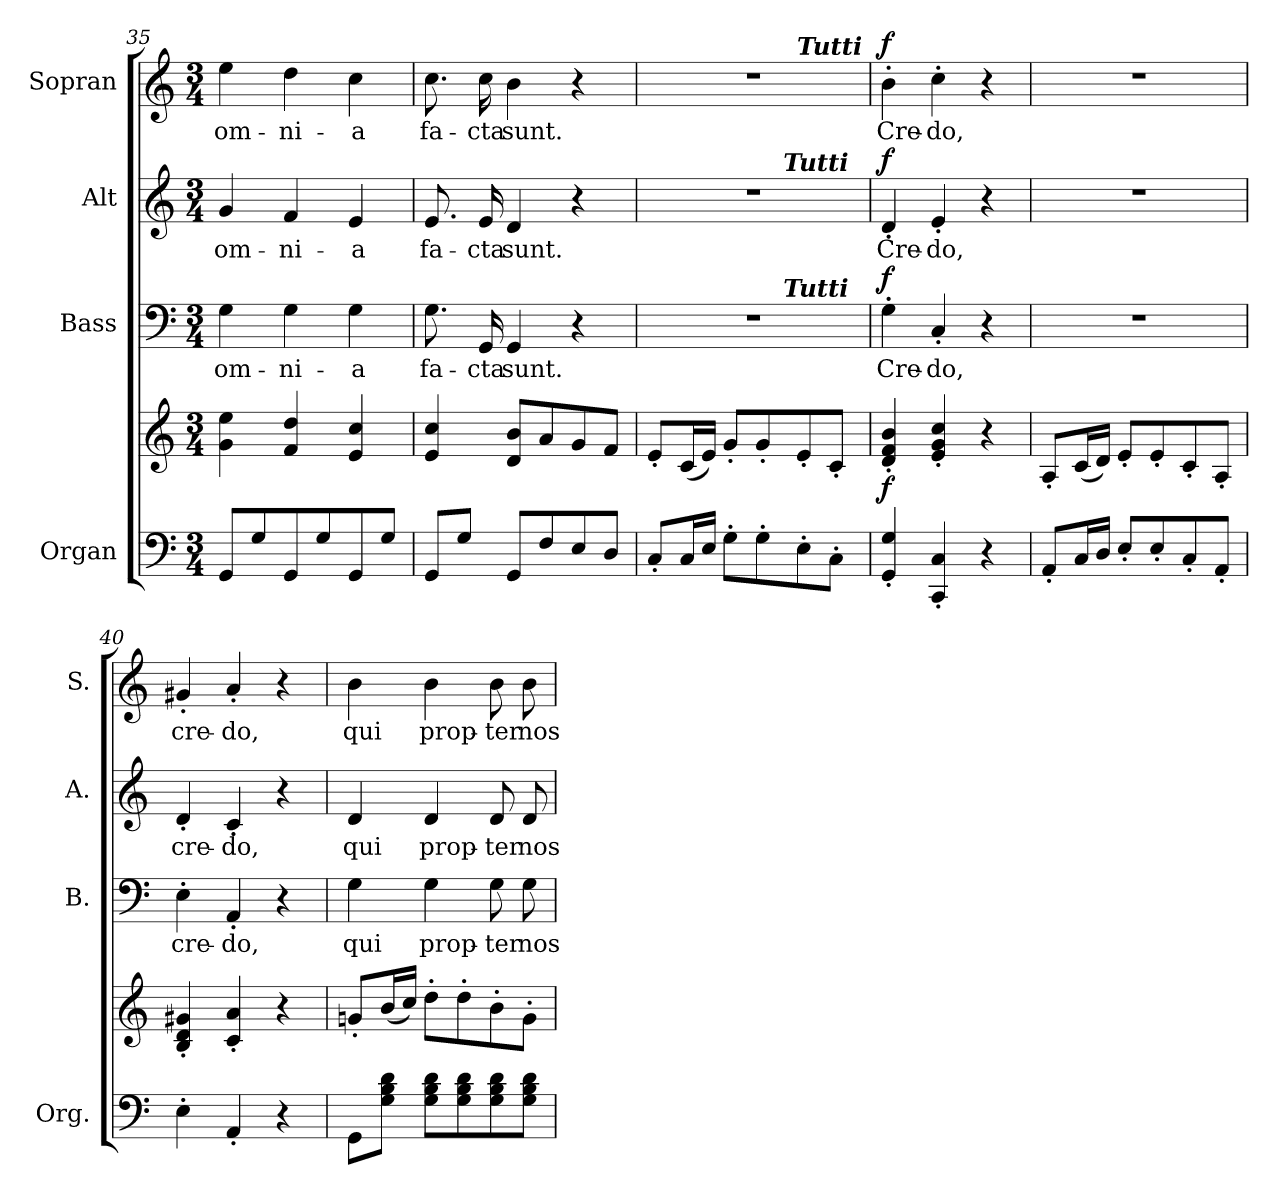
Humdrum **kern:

**kern	**kern	**dynam	**kern	**text	**dynam	**kern	**text	**dynam	**kern	**text	**dynam
*part4	*part4	*part4	*part3	*part3	*part3	*part2	*part2	*part2	*part1	*part1	*part1
*staff5	*staff4	*staff4/5	*staff3	*staff3	*staff3	*staff2	*staff2	*staff2	*staff1	*staff1	*staff1
*I"Organ	*	*	*I"Bass	*	*	*I"Alt	*	*	*I"Sopran	*	*
*I'Org.	*	*	*I'B.	*	*	*I'A.	*	*	*I'S.	*	*
*clefF4	*clefG2	*	*clefF4	*	*	*clefG2	*	*	*clefG2	*	*
*k[]	*k[]	*	*k[]	*	*	*k[]	*	*	*k[]	*	*
*C:	*C:	*	*C:	*	*	*C:	*	*	*C:	*	*
*M3/4	*M3/4	*	*M3/4	*	*	*M3/4	*	*	*M3/4	*	*
=35	=35	=35	=35	=35	=35	=35	=35	=35	=35	=35	=35
!	!	!	!	!LO:LY:b:color=#000000	!	!	!	!	!	!	!
!	!	!	!	!	!	!	!LO:LY:b:color=#000000	!	!	!	!
!	!	!	!	!	!	!	!	!	!	!LO:LY:b:color=#000000	!
8GGi/L	4gi\ 4eei	.	4Gi\	om-	.	4gi/	om-	.	4eei\	om-	.
8Gi/	.	.	.	.	.	.	.	.	.	.	.
!	!	!	!	!LO:LY:b:color=#000000	!	!	!	!	!	!	!
!	!	!	!	!	!	!	!LO:LY:b:color=#000000	!	!	!	!
!	!	!	!	!	!	!	!	!	!	!LO:LY:b:color=#000000	!
8GGi/	4fi/ 4ddi	.	4Gi\	-ni-	.	4fi/	-ni-	.	4ddi\	-ni-	.
8Gi/	.	.	.	.	.	.	.	.	.	.	.
!	!	!	!	!LO:LY:b:color=#000000	!	!	!	!	!	!	!
!	!	!	!	!	!	!	!LO:LY:b:color=#000000	!	!	!	!
!	!	!	!	!	!	!	!	!	!	!LO:LY:b:color=#000000	!
8GGi/	4ei/ 4cci	.	4Gi\	-a	.	4ei/	-a	.	4cci\	-a	.
8Gi/J	.	.	.	.	.	.	.	.	.	.	.
!!LO:LB:g=z
=36	=36	=36	=36	=36	=36	=36	=36	=36	=36	=36	=36
!	!	!	!	!LO:LY:b:color=#000000	!	!	!	!	!	!	!
!	!	!	!	!	!	!	!LO:LY:b:color=#000000	!	!	!	!
!	!	!	!	!	!	!	!	!	!	!LO:LY:b:color=#000000	!
8GGi/L	4ei/ 4cci	.	8.Gi\	fa-	.	8.ei/	fa-	.	8.cci\	fa-	.
8Gi/J	.	.	.	.	.	.	.	.	.	.	.
!	!	!	!	!LO:LY:b:color=#000000	!	!	!	!	!	!	!
!	!	!	!	!	!	!	!LO:LY:b:color=#000000	!	!	!	!
!	!	!	!	!	!	!	!	!	!	!LO:LY:b:color=#000000	!
.	.	.	16GGi/	-cta	.	16ei/	-cta	.	16cci\	-cta	.
!	!	!	!	!LO:LY:b:color=#000000	!	!	!	!	!	!	!
!	!	!	!	!	!	!	!LO:LY:b:color=#000000	!	!	!	!
!	!	!	!	!	!	!	!	!	!	!LO:LY:b:color=#000000	!
8GGi/L	8di/ 8biL	.	4GGi/	sunt.	.	4di/	sunt.	.	4bi\	sunt.	.
8Fi/	8ai/	.	.	.	.	.	.	.	.	.	.
8Ei/	8gi/	.	4r	.	.	4r	.	.	4r	.	.
8Di/J	8fi/J	.	.	.	.	.	.	.	.	.	.
=37	=37	=37	=37	=37	=37	=37	=37	=37	=37	=37	=37
!	!	!	!LO:N:vis=1	!	!	!LO:N:vis=1	!	!	!LO:N:vis=1	!	!
*	*	*	*^	*	*	*^	*	*	*^	*	*
8C'i/L	8e'i/L	.	2.r	4...ryy	.	.	2.r	4...ryy	.	.	2.r	2ryy	.	.
16Ci/L	(16ci/L	.	.	.	.	.	.	.	.	.	.	.	.	.
16Ei/JJ	16ei/JJ)	.	.	.	.	.	.	.	.	.	.	.	.	.
8G'i\L	8g'i/L	.	.	.	.	.	.	.	.	.	.	.	.	.
8G'i\	8g'i/	.	.	.	.	.	.	.	.	.	.	.	.	.
!	!	!	!	!	!	!	!	!LO:TX:a:Bi:t=Tutti	!	!	!	!	!	!
!	!	!	!	!LO:TX:a:Bi:t=Tutti	!	!	!	!	!	!	!	!	!	!
.	.	.	.	4ryy	.	.	.	4ryy	.	.	.	.	.	.
!	!	!	!	!	!	!	!	!	!	!	!	!LO:TX:a:Bi:t=Tutti	!	!
8E'i\	8e'i/	.	.	.	.	.	.	.	.	.	.	4ryy	.	.
8C'i\J	8c'i/J	.	.	.	.	.	.	.	.	.	.	.	.	.
.	.	.	.	32ryy	.	.	.	32ryy	.	.	.	.	.	.
*	*	*	*v	*v	*	*	*	*	*	*	*v	*v	*	*
*	*	*	*	*	*	*v	*v	*	*	*	*	*
=38	=38	=38	=38	=38	=38	=38	=38	=38	=38	=38	=38
*	*	*	*^	*	*	*^	*	*	*^	*	*
!	!	!	!	!	!LO:LY:b:color=#000000	!	!	!	!	!	!	!	!	!
*	*	*	*v	*v	*	*	*	*	*	*	*v	*v	*	*
*	*	*	*	*	*	*v	*v	*	*	*	*	*
*	*	*	*^	*	*	*^	*	*	*^	*	*
!	!	!	!	!	!	!	!	!	!LO:LY:b:color=#000000	!	!	!	!	!
*	*	*	*v	*v	*	*	*	*	*	*	*v	*v	*	*
*	*	*	*	*	*	*v	*v	*	*	*	*	*
*	*	*	*^	*	*	*^	*	*	*^	*	*
!	!	!	!	!	!	!	!	!	!	!	!	!	!LO:LY:b:color=#000000	!
*	*	*	*v	*v	*	*	*	*	*	*	*v	*v	*	*
*	*	*	*	*	*	*v	*v	*	*	*	*	*
4GGi/' 4Gi'	4di/' 4fi' 4bi'	f	4G'i\	Cre-	f	4d'i/	Cre-	f	4b'i\	Cre-	f
!	!	!	!	!LO:LY:b:color=#000000	!	!	!	!	!	!	!
!	!	!	!	!	!	!	!LO:LY:b:color=#000000	!	!	!	!
!	!	!	!	!	!	!	!	!	!	!LO:LY:b:color=#000000	!
4CCi/' 4Ci'	4ei/' 4gi' 4cci'	.	4C'i/	-do,	.	4e'i/	-do,	.	4cc'i\	-do,	.
4r	4r	.	4r	.	.	4r	.	.	4r	.	.
=39	=39	=39	=39	=39	=39	=39	=39	=39	=39	=39	=39
!	!	!	!LO:N:vis=1	!	!	!LO:N:vis=1	!	!	!LO:N:vis=1	!	!
8AA'i/L	8A'i/L	.	2.r	.	.	2.r	.	.	2.r	.	.
16Ci/L	(16ci/L	.	.	.	.	.	.	.	.	.	.
16Di/JJ	16di/JJ)	.	.	.	.	.	.	.	.	.	.
8E'i/L	8e'i/L	.	.	.	.	.	.	.	.	.	.
8E'i/	8e'i/	.	.	.	.	.	.	.	.	.	.
8C'i/	8c'i/	.	.	.	.	.	.	.	.	.	.
8AA'i/J	8A'i/J	.	.	.	.	.	.	.	.	.	.
=40	=40	=40	=40	=40	=40	=40	=40	=40	=40	=40	=40
!	!	!	!	!LO:LY:b:color=#000000	!	!	!	!	!	!	!
!	!	!	!	!	!	!	!LO:LY:b:color=#000000	!	!	!	!
!	!	!	!	!	!	!	!	!	!	!LO:LY:b:color=#000000	!
4E'i\	4Bi/' 4di' 4g#Xi'	.	4E'i\	cre-	.	4d'i/	cre-	.	4g#X'i/	cre-	.
!	!	!	!	!LO:LY:b:color=#000000	!	!	!	!	!	!	!
!	!	!	!	!	!	!	!LO:LY:b:color=#000000	!	!	!	!
!	!	!	!	!	!	!	!	!	!	!LO:LY:b:color=#000000	!
4AA'i/	4ci/' 4ai'	.	4AA'i/	-do,	.	4c'i/	-do,	.	4a'i/	-do,	.
4r	4r	.	4r	.	.	4r	.	.	4r	.	.
=41	=41	=41	=41	=41	=41	=41	=41	=41	=41	=41	=41
!	!	!	!	!LO:LY:b:color=#000000	!	!	!	!	!	!	!
!	!	!	!	!	!	!	!LO:LY:b:color=#000000	!	!	!	!
!	!	!	!	!	!	!	!	!	!	!LO:LY:b:color=#000000	!
8GGi\L	8gn'i/L	.	4Gi\	qui	.	4di/	qui	.	4bi\	qui	.
8Gi\ 8Bi 8diJ	(16bi/L	.	.	.	.	.	.	.	.	.	.
.	16cci/JJ)	.	.	.	.	.	.	.	.	.	.
!	!	!	!	!LO:LY:b:color=#000000	!	!	!	!	!	!	!
!	!	!	!	!	!	!	!LO:LY:b:color=#000000	!	!	!	!
!	!	!	!	!	!	!	!	!	!	!LO:LY:b:color=#000000	!
8Gi\ 8Bi 8diL	8dd'i\L	.	4Gi\	prop-	.	4di/	prop-	.	4bi\	prop-	.
8Gi\ 8Bi 8di	8dd'i\	.	.	.	.	.	.	.	.	.	.
!	!	!	!	!LO:LY:b:color=#000000	!	!	!	!	!	!	!
!	!	!	!	!	!	!	!LO:LY:b:color=#000000	!	!	!	!
!	!	!	!	!	!	!	!	!	!	!LO:LY:b:color=#000000	!
8Gi\ 8Bi 8di	8b'i\	.	8Gi\	-ter	.	8di/	-ter	.	8bi\	-ter	.
!	!	!	!	!LO:LY:b:color=#000000	!	!	!	!	!	!	!
!	!	!	!	!	!	!	!LO:LY:b:color=#000000	!	!	!	!
!	!	!	!	!	!	!	!	!	!	!LO:LY:b:color=#000000	!
8Gi\ 8Bi 8diJ	8g'i\J	.	8Gi\	nos	.	8di/	nos	.	8bi\	nos	.
=	=	=	=	=	=	=	=	=	=	=	=
*-	*-	*-	*-	*-	*-	*-	*-	*-	*-	*-	*-
